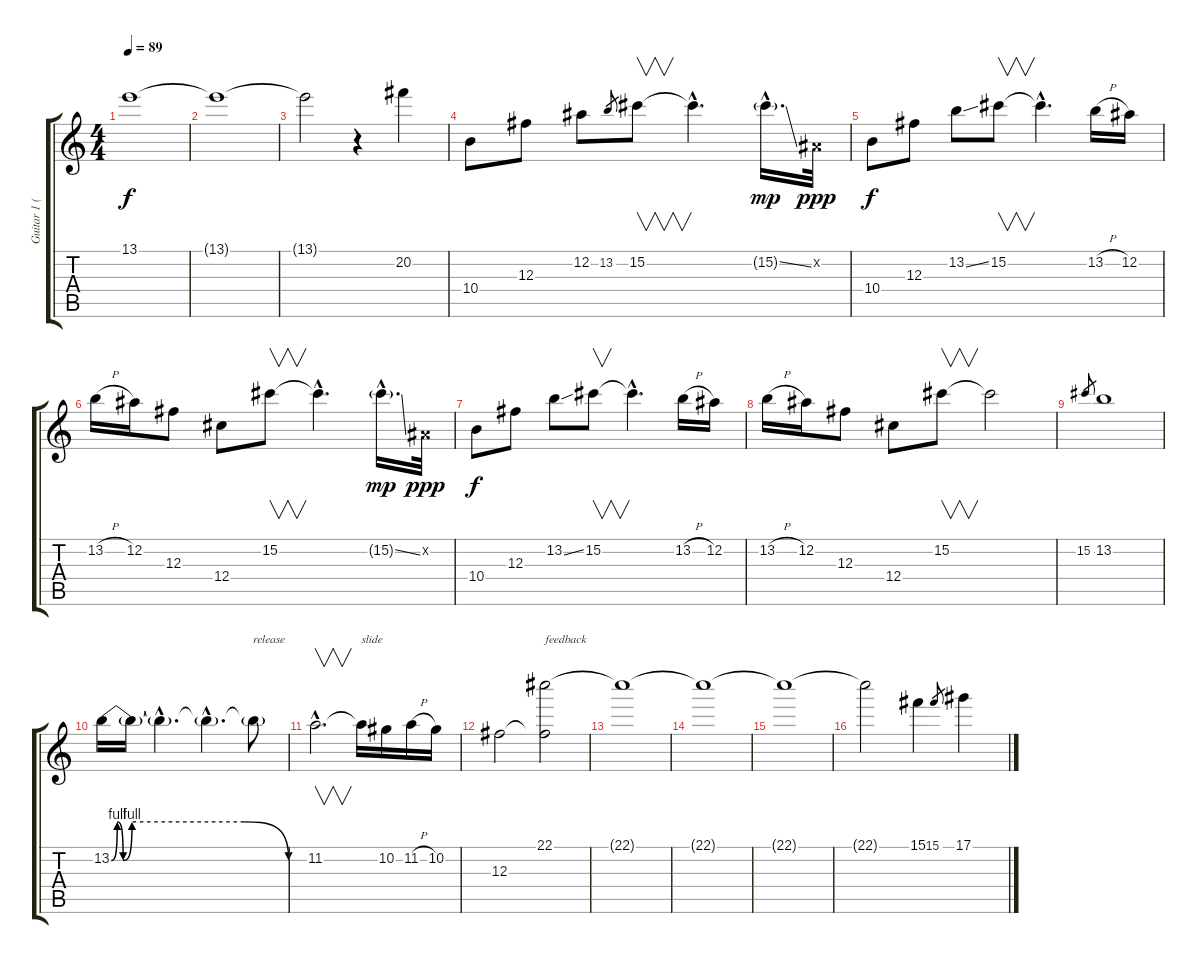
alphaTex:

\track ("Guitar 1 (Slash)" "Guitar 1 (") {instrument distortionguitar}
\staff {score tabs}
\tuning (Eb4 Bb3 Gb3 Db3 Ab2 Eb2) {hide}
\ts (4 4)
\tempo 89
\clef g2
\ks c
13.1{t}.1{dy f} |
13.1{t}.1 |
13.1{t}.2 r.4 20.2.4 |
10.4.8 12.3.8 12.2.8 13.2.8{gr} 15.2.8{v} 15.2{hac t}.4{d} 15.2{ss g hac}.16{d dy mp} 0.2{x}.32{dy ppp} |
10.4.8{dy f} 12.3.8 13.2{ss}.8 15.2.8{v} 15.2{hac t}.4{d} 13.2{h}.16 12.2.16 |
13.2{h}.16 12.2.16 12.3.8 12.4.8 15.2.8{v} 15.2{hac t}.4{d} 15.2{ss g hac}.16{d dy mp} 0.2{x}.32{dy ppp} |
10.4.8{dy f} 12.3.8 13.2{ss}.8 15.2.8{v} 15.2{hac t}.4{d} 13.2{h}.16 12.2.16 |
13.2{h}.16 12.2.16 12.3.8 12.4.8 15.2.8{v} 15.2{t}.2 |
15.2.8{gr} 13.2.1 |
13.2{be (custom 0 0 2 4 4 0 7 4 45 4 60 0)}.16 13.2{t}.16 13.2{hac t}.4{d} 13.2{hac t}.4{d} 13.2{t}.8{txt "release"} |
11.2{hac}.2{v d} 11.2{t}.16{txt "slide"} 10.2.16 11.2{h}.16 10.2.16 |
12.3.2 (22.1 12.3{t}).2{txt "feedback"} |
22.1{t}.1 |
22.1{t}.1 |
22.1{t}.1 |
22.1{t}.2 15.1.4 15.1.8{gr} 17.1.4
